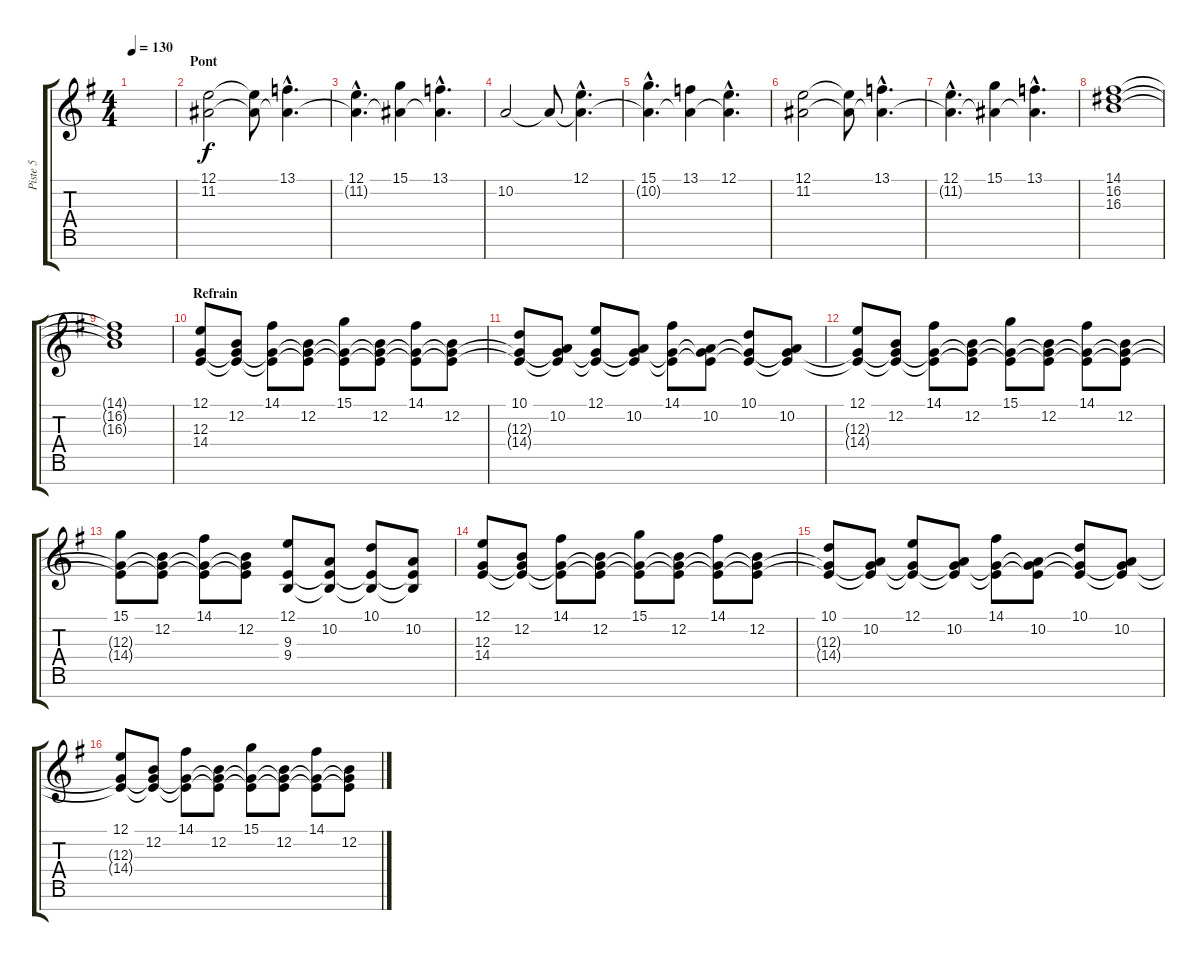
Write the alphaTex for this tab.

\track ("Piste 5" "Piste 5") {instrument stringensemble1}
\staff {score tabs}
\tuning (E4 B3 G3 D3 A2 E2 B1) {hide}
\ts (4 4)
\tempo 130
\clef g2
\ks eminor
|
\section ("" "Pont")
(12.1 11.2).2 (12.1{t} 11.2{t}).8 (13.1{hac} 11.2{hac t}).4{d} |
(12.1{hac} 11.2{hac t}).4{d} (15.1 11.2{t}).4 (13.1{hac} 11.2{hac t}).4{d} |
10.2.2 10.2{t}.8 (12.1{hac} 10.2{hac t}).4{d} |
(15.1{hac} 10.2{hac t}).4{d} (13.1 10.2{t}).4 (12.1{hac} 10.2{hac t}).4{d} |
(12.1 11.2).2 (12.1{t} 11.2{t}).8 (13.1{hac} 11.2{hac t}).4{d} |
(12.1{hac} 11.2{hac t}).4{d} (15.1 11.2{t}).4 (13.1{hac} 11.2{hac t}).4{d} |
(14.1 16.2 16.3).1 |
(14.1{t} 16.2{t} 16.3{t}).1 |
\section ("" "Refrain")
(12.1 12.3 14.4).8 (12.2 12.3{t} 14.4{t}).8 (14.1 12.3{t} 14.4{t}).8 (12.2 12.3{t} 14.4{t}).8 (15.1 12.3{t} 14.4{t}).8 (12.2 12.3{t} 14.4{t}).8 (14.1 12.3{t} 14.4{t}).8 (12.2 12.3{t} 14.4{t}).8 |
(10.1 12.3{t} 14.4{t}).8 (10.2 12.3{t} 14.4{t}).8 (12.1 12.3{t} 14.4{t}).8 (10.2 12.3{t} 14.4{t}).8 (14.1 12.3{t} 14.4{t}).8 (10.2 12.3{t} 14.4{t}).8 (10.1 12.3{t} 14.4{t}).8 (10.2 12.3{t} 14.4{t}).8 |
(12.1 12.3{t} 14.4{t}).8 (12.2 12.3{t} 14.4{t}).8 (14.1 12.3{t} 14.4{t}).8 (12.2 12.3{t} 14.4{t}).8 (15.1 12.3{t} 14.4{t}).8 (12.2 12.3{t} 14.4{t}).8 (14.1 12.3{t} 14.4{t}).8 (12.2 12.3{t} 14.4{t}).8 |
(15.1 12.3{t} 14.4{t}).8 (12.2 12.3{t} 14.4{t}).8 (14.1 12.3{t} 14.4{t}).8 (12.2 12.3{t} 14.4{t}).8 (12.1 9.3 9.4).8 (10.2 9.3{t} 9.4{t}).8 (10.1 9.3{t} 9.4{t}).8 (10.2 9.3{t} 9.4{t}).8 |
(12.1 12.3 14.4).8 (12.2 12.3{t} 14.4{t}).8 (14.1 12.3{t} 14.4{t}).8 (12.2 12.3{t} 14.4{t}).8 (15.1 12.3{t} 14.4{t}).8 (12.2 12.3{t} 14.4{t}).8 (14.1 12.3{t} 14.4{t}).8 (12.2 12.3{t} 14.4{t}).8 |
(10.1 12.3{t} 14.4{t}).8 (10.2 12.3{t} 14.4{t}).8 (12.1 12.3{t} 14.4{t}).8 (10.2 12.3{t} 14.4{t}).8 (14.1 12.3{t} 14.4{t}).8 (10.2 12.3{t} 14.4{t}).8 (10.1 12.3{t} 14.4{t}).8 (10.2 12.3{t} 14.4{t}).8 |
(12.1 12.3{t} 14.4{t}).8 (12.2 12.3{t} 14.4{t}).8 (14.1 12.3{t} 14.4{t}).8 (12.2 12.3{t} 14.4{t}).8 (15.1 12.3{t} 14.4{t}).8 (12.2 12.3{t} 14.4{t}).8 (14.1 12.3{t} 14.4{t}).8 (12.2 12.3{t} 14.4{t}).8
